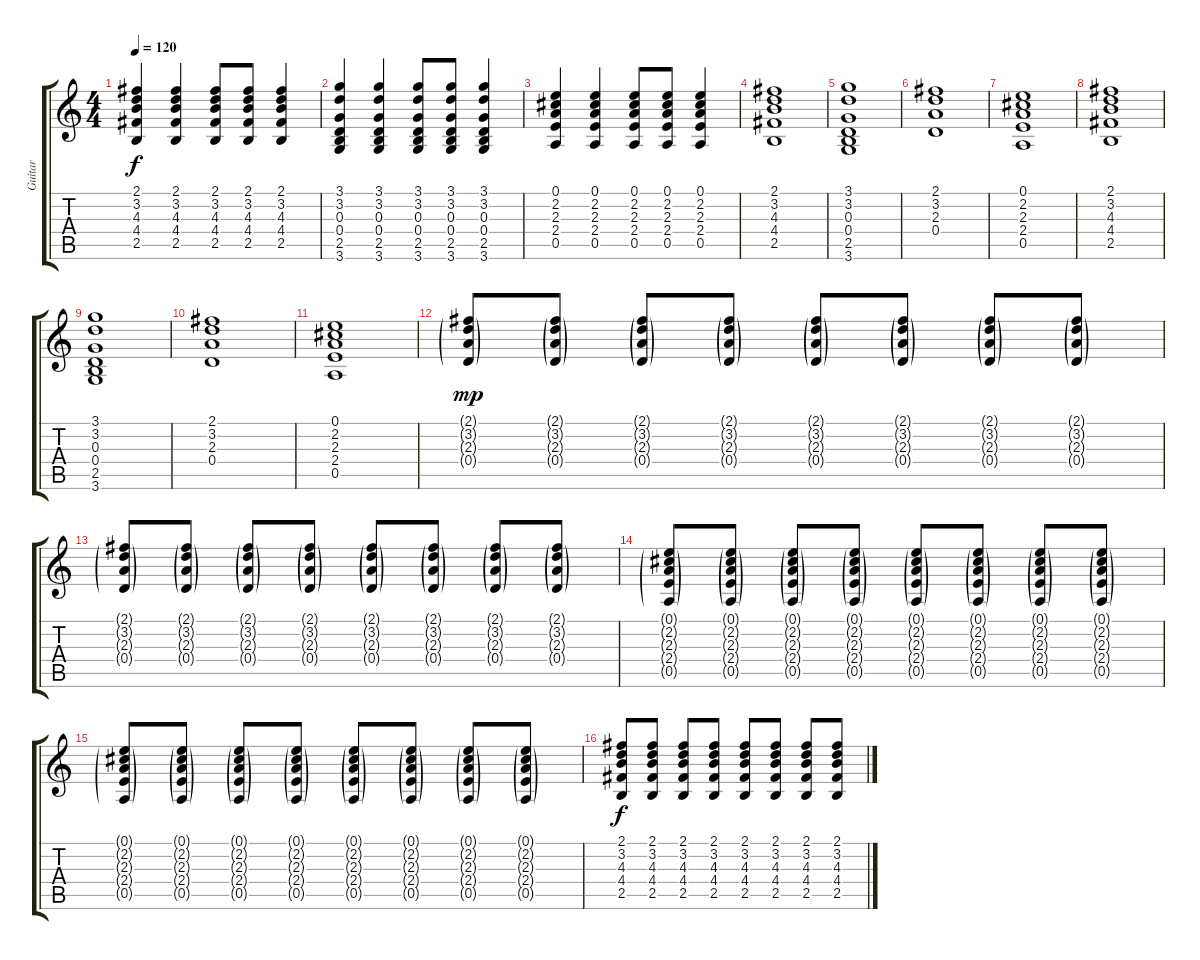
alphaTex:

\track ("Guitar" "Guitar") {instrument acousticguitarsteel}
\staff {score tabs}
\tuning (E4 B3 G3 D3 A2 E2) {hide}
\ts (4 4)
\tempo 120
\clef g2
\ks c
(2.1 3.2 4.3 4.4 2.5).4{dy f} (2.1 3.2 4.3 4.4 2.5).4 (2.1 3.2 4.3 4.4 2.5).8 (2.1 3.2 4.3 4.4 2.5).8 (2.1 3.2 4.3 4.4 2.5).4 |
(3.1 3.2 0.3 0.4 2.5 3.6).4 (3.1 3.2 0.3 0.4 2.5 3.6).4 (3.1 3.2 0.3 0.4 2.5 3.6).8 (3.1 3.2 0.3 0.4 2.5 3.6).8 (3.1 3.2 0.3 0.4 2.5 3.6).4 |
(0.1 2.2 2.3 2.4 0.5).4 (0.1 2.2 2.3 2.4 0.5).4 (0.1 2.2 2.3 2.4 0.5).8 (0.1 2.2 2.3 2.4 0.5).8 (0.1 2.2 2.3 2.4 0.5).4 |
(2.1 3.2 4.3 4.4 2.5).1 |
(3.1 3.2 0.3 0.4 2.5 3.6).1 |
(2.1 3.2 2.3 0.4).1 |
(0.1 2.2 2.3 2.4 0.5).1 |
(2.1 3.2 4.3 4.4 2.5).1 |
(3.1 3.2 0.3 0.4 2.5 3.6).1 |
(2.1 3.2 2.3 0.4).1 |
(0.1 2.2 2.3 2.4 0.5).1 |
(2.1{g} 3.2{g} 2.3{g} 0.4{g}).8{dy mp} (2.1{g} 3.2{g} 2.3{g} 0.4{g}).8 (2.1{g} 3.2{g} 2.3{g} 0.4{g}).8 (2.1{g} 3.2{g} 2.3{g} 0.4{g}).8 (2.1{g} 3.2{g} 2.3{g} 0.4{g}).8 (2.1{g} 3.2{g} 2.3{g} 0.4{g}).8 (2.1{g} 3.2{g} 2.3{g} 0.4{g}).8 (2.1{g} 3.2{g} 2.3{g} 0.4{g}).8 |
(2.1{g} 3.2{g} 2.3{g} 0.4{g}).8 (2.1{g} 3.2{g} 2.3{g} 0.4{g}).8 (2.1{g} 3.2{g} 2.3{g} 0.4{g}).8 (2.1{g} 3.2{g} 2.3{g} 0.4{g}).8 (2.1{g} 3.2{g} 2.3{g} 0.4{g}).8 (2.1{g} 3.2{g} 2.3{g} 0.4{g}).8 (2.1{g} 3.2{g} 2.3{g} 0.4{g}).8 (2.1{g} 3.2{g} 2.3{g} 0.4{g}).8 |
(0.1{g} 2.2{g} 2.3{g} 2.4{g} 0.5{g}).8 (0.1{g} 2.2{g} 2.3{g} 2.4{g} 0.5{g}).8 (0.1{g} 2.2{g} 2.3{g} 2.4{g} 0.5{g}).8 (0.1{g} 2.2{g} 2.3{g} 2.4{g} 0.5{g}).8 (0.1{g} 2.2{g} 2.3{g} 2.4{g} 0.5{g}).8 (0.1{g} 2.2{g} 2.3{g} 2.4{g} 0.5{g}).8 (0.1{g} 2.2{g} 2.3{g} 2.4{g} 0.5{g}).8 (0.1{g} 2.2{g} 2.3{g} 2.4{g} 0.5{g}).8 |
(0.1{g} 2.2{g} 2.3{g} 2.4{g} 0.5{g}).8 (0.1{g} 2.2{g} 2.3{g} 2.4{g} 0.5{g}).8 (0.1{g} 2.2{g} 2.3{g} 2.4{g} 0.5{g}).8 (0.1{g} 2.2{g} 2.3{g} 2.4{g} 0.5{g}).8 (0.1{g} 2.2{g} 2.3{g} 2.4{g} 0.5{g}).8 (0.1{g} 2.2{g} 2.3{g} 2.4{g} 0.5{g}).8 (0.1{g} 2.2{g} 2.3{g} 2.4{g} 0.5{g}).8 (0.1{g} 2.2{g} 2.3{g} 2.4{g} 0.5{g}).8 |
(2.1 3.2 4.3 4.4 2.5).8{dy f} (2.1 3.2 4.3 4.4 2.5).8 (2.1 3.2 4.3 4.4 2.5).8 (2.1 3.2 4.3 4.4 2.5).8 (2.1 3.2 4.3 4.4 2.5).8 (2.1 3.2 4.3 4.4 2.5).8 (2.1 3.2 4.3 4.4 2.5).8 (2.1 3.2 4.3 4.4 2.5).8
